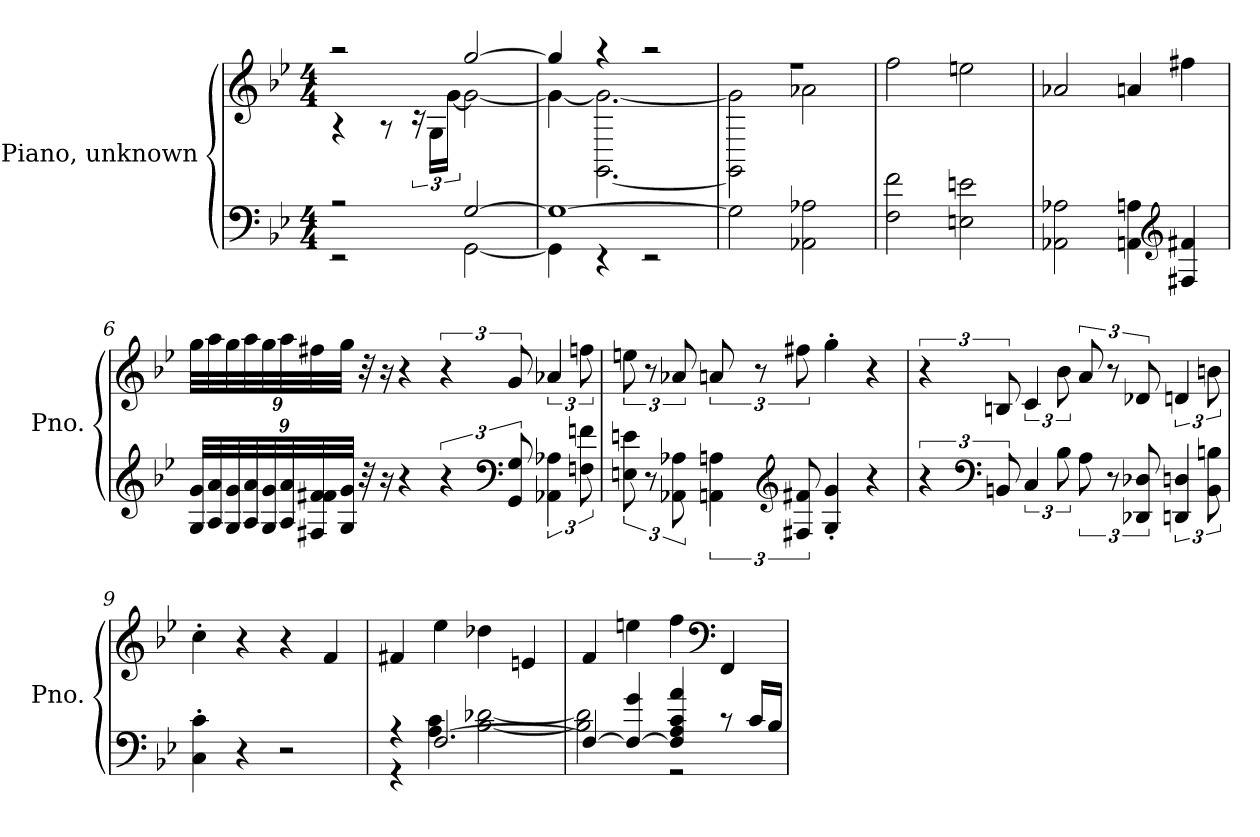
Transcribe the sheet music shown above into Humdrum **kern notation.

**kern	**kern
*part1	*part1
*staff2	*staff1
*I"Piano, unknown	*
*I'Pno.	*
*clefF4	*clefG2
*k[b-e-]	*k[b-e-]
*M4/4	*M4/4
*MM120	*MM120
=1	=1
*^	*^
2r	2r	2r	4r
.	.	.	8r
.	.	.	24r
.	.	.	24G\LL
.	.	.	[24g\JJ
[2G/	[2GG\	[2gg/	2g\_
=2	=2	=2	=2
1G_	4GG\]	4gg/]	4g\_
.	4r	4r	[2.GG\ 2.g\_
.	2r	2r	.
*v	*v	*	*
=3	=3	=3
2G\]	1r	2GG\] 2g\]
2AA-X\ 2A-X\	.	2a-X\
*	*v	*v
=4	=4
2F\ 2f\	2ff\
2En\ 2en\	2een\
=5	=5
2AA-X\ 2A-X\	2a-X/
4AAn\ 4An\	4an/
*clefG2	*
4F#X/ 4f#X/	4ff#X\
!!LO:LB:g=z
=6	=6
*Xbrackettup	*Xbrackettup
48G/ 48g/LLL	48gg\LLL
48A/ 48a/	48aa\
48G/ 48g/	48gg\
48A/ 48a/	48aa\
48G/ 48g/	48gg\
48A/ 48a/	48aa\
*brackettup	*brackettup
48F#X/ 48f/ 48f#X/	48ff#X\
48G/ 48g/JJJ	48gg\JJJ
48r	48r
16r	16r
4r	4r
6r	6r
*clefF4	*
12GG/ 12G/	12g/
6AA-X\ 6A-X\	6a-X/
12Fn\ 12fn\	12ffn\
=7	=7
12En\ 12en\	12een\
12r	12r
12AA-X\ 12A-X\	12a-X/
6AAn\ 6An\	12an/
.	12r
*clefG2	*
12F#X/ 12f#X/	12ff#X\
4G/' 4g/'	4gg'\
4r	4r
!!LO:LB:g=z
=8	=8
6r	6r
*clefF4	*
12BBn/	12Bn/
6C/	6c/
12B-\	12b-\
12A\	12a/
12r	12r
12DD-X/ 12D-X/	12d-X/
6DDn/ 6Dn/	6dn/
12BB\ 12Bn\	12bn\
=9	=9
4C\' 4c\'	4cc'\
4r	4r
2r	4r
.	4f/
=10	=10
*^	*
4r	4r	4f#X/
[2.F/	4A\ 4c\	4ee-\
.	[2B-\ [2d-X\	4dd-X\
.	.	4en/
=11	=11	=11
4F/_	2B-\] 2d-\]	4f/
4F/_ 4g/	.	4een\
4F/] 4A/ 4c/ 4a/	2r	4ff\
*	*	*clefF4
8r	.	4FF/
16c/LL	.	.
16B-/JJ	.	.
*v	*v	*
=	=
*-	*-
